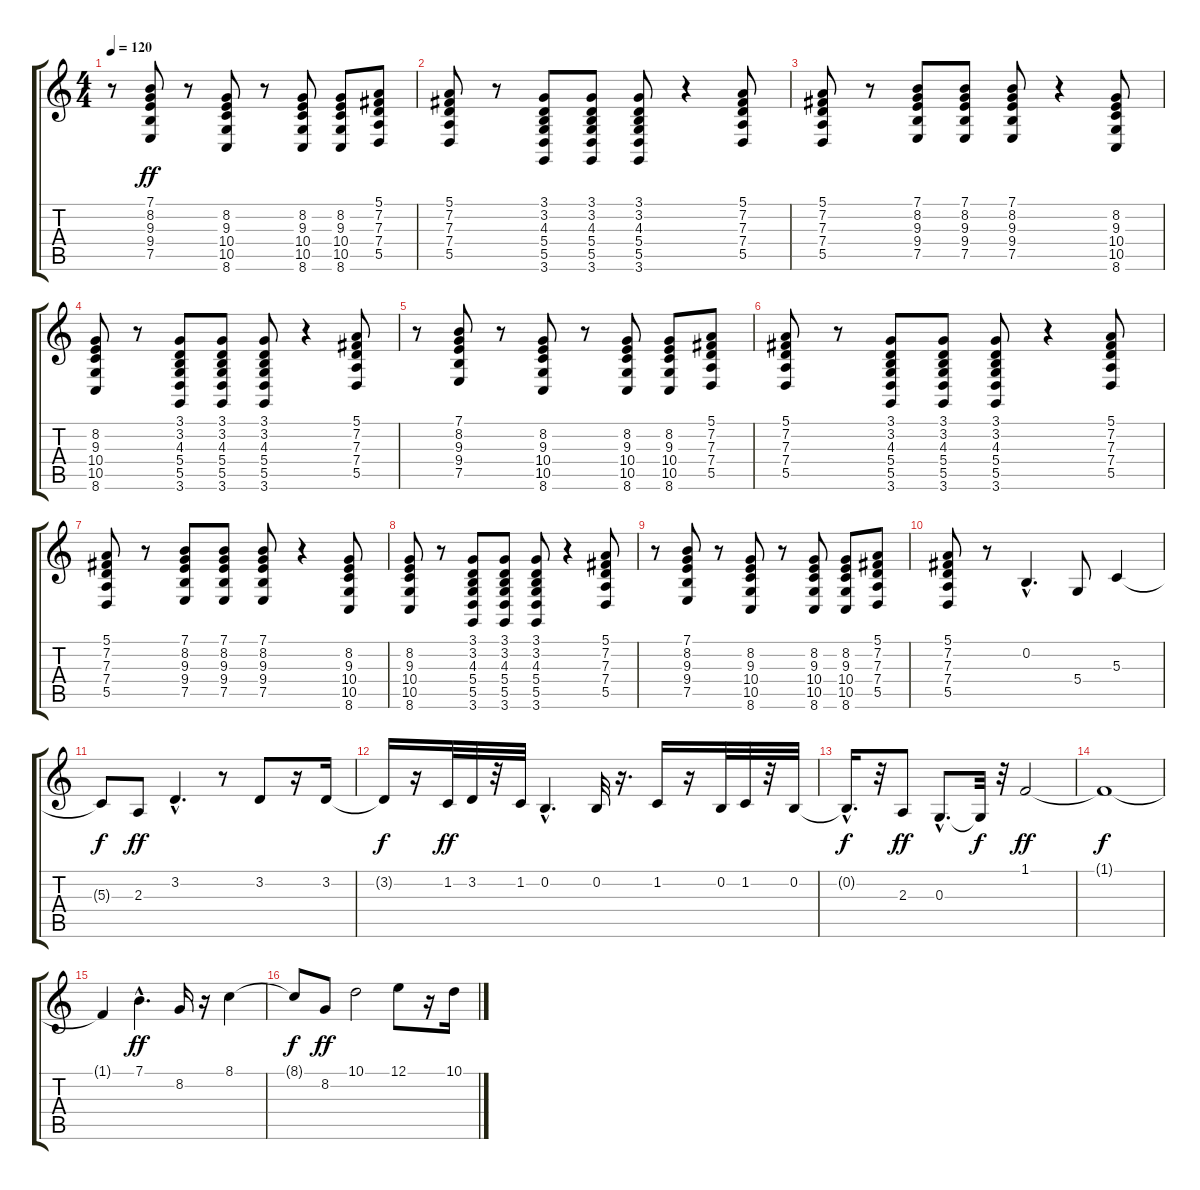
\track "" {instrument harpsichord}
\staff {score tabs}
\tuning (E4 B3 G3 D3 A2 E2) {hide}
\ts (4 4)
\tempo 120
\clef g2
\ks c
r.8{dy ff} (7.1 8.2 9.3 9.4 7.5).8 r.8 (8.2 9.3 10.4 10.5 8.6).8 r.8 (8.2 9.3 10.4 10.5 8.6).8 (8.2 9.3 10.4 10.5 8.6).8 (5.1 7.2 7.3 7.4 5.5).8 |
(5.1 7.2 7.3 7.4 5.5).8 r.8 (3.1 3.2 4.3 5.4 5.5 3.6).8 (3.1 3.2 4.3 5.4 5.5 3.6).8 (3.1 3.2 4.3 5.4 5.5 3.6).8 r.4 (5.1 7.2 7.3 7.4 5.5).8 |
(5.1 7.2 7.3 7.4 5.5).8 r.8 (7.1 8.2 9.3 9.4 7.5).8 (7.1 8.2 9.3 9.4 7.5).8 (7.1 8.2 9.3 9.4 7.5).8 r.4 (8.2 9.3 10.4 10.5 8.6).8 |
(8.2 9.3 10.4 10.5 8.6).8 r.8 (3.1 3.2 4.3 5.4 5.5 3.6).8 (3.1 3.2 4.3 5.4 5.5 3.6).8 (3.1 3.2 4.3 5.4 5.5 3.6).8 r.4 (5.1 7.2 7.3 7.4 5.5).8 |
r.8 (7.1 8.2 9.3 9.4 7.5).8 r.8 (8.2 9.3 10.4 10.5 8.6).8 r.8 (8.2 9.3 10.4 10.5 8.6).8 (8.2 9.3 10.4 10.5 8.6).8 (5.1 7.2 7.3 7.4 5.5).8 |
(5.1 7.2 7.3 7.4 5.5).8 r.8 (3.1 3.2 4.3 5.4 5.5 3.6).8 (3.1 3.2 4.3 5.4 5.5 3.6).8 (3.1 3.2 4.3 5.4 5.5 3.6).8 r.4 (5.1 7.2 7.3 7.4 5.5).8 |
(5.1 7.2 7.3 7.4 5.5).8 r.8 (7.1 8.2 9.3 9.4 7.5).8 (7.1 8.2 9.3 9.4 7.5).8 (7.1 8.2 9.3 9.4 7.5).8 r.4 (8.2 9.3 10.4 10.5 8.6).8 |
(8.2 9.3 10.4 10.5 8.6).8 r.8 (3.1 3.2 4.3 5.4 5.5 3.6).8 (3.1 3.2 4.3 5.4 5.5 3.6).8 (3.1 3.2 4.3 5.4 5.5 3.6).8 r.4 (5.1 7.2 7.3 7.4 5.5).8 |
r.8 (7.1 8.2 9.3 9.4 7.5).8 r.8 (8.2 9.3 10.4 10.5 8.6).8 r.8 (8.2 9.3 10.4 10.5 8.6).8 (8.2 9.3 10.4 10.5 8.6).8 (5.1 7.2 7.3 7.4 5.5).8 |
(5.1 7.2 7.3 7.4 5.5).8 r.8 0.2{hac}.4{d} 5.4.8 5.3.4 |
5.3{t}.8{dy f} 2.3.8{dy ff} 3.2{hac}.4{d} r.8 3.2.8 r.16 3.2.16 |
3.2{t}.16{dy f} r.16 1.2.32{dy ff} 3.2.32 r.32 1.2.32 0.2{hac}.4{d} 0.2.32 r.16{d} 1.2.16 r.16 0.2.32 1.2.32 r.32 0.2.32 |
0.2{hac t}.16{d dy f} r.32 2.3.8{dy ff} 0.3{hac}.8{d} 0.3{t}.32{dy f} r.32 1.1.2{dy ff} |
1.1{t}.1{dy f} |
1.1{t}.4 7.1{hac}.4{d dy ff} 8.2.16 r.16 8.1.4 |
8.1{t}.8{dy f} 8.2.8{dy ff} 10.1.2 12.1.8 r.16 10.1.16
